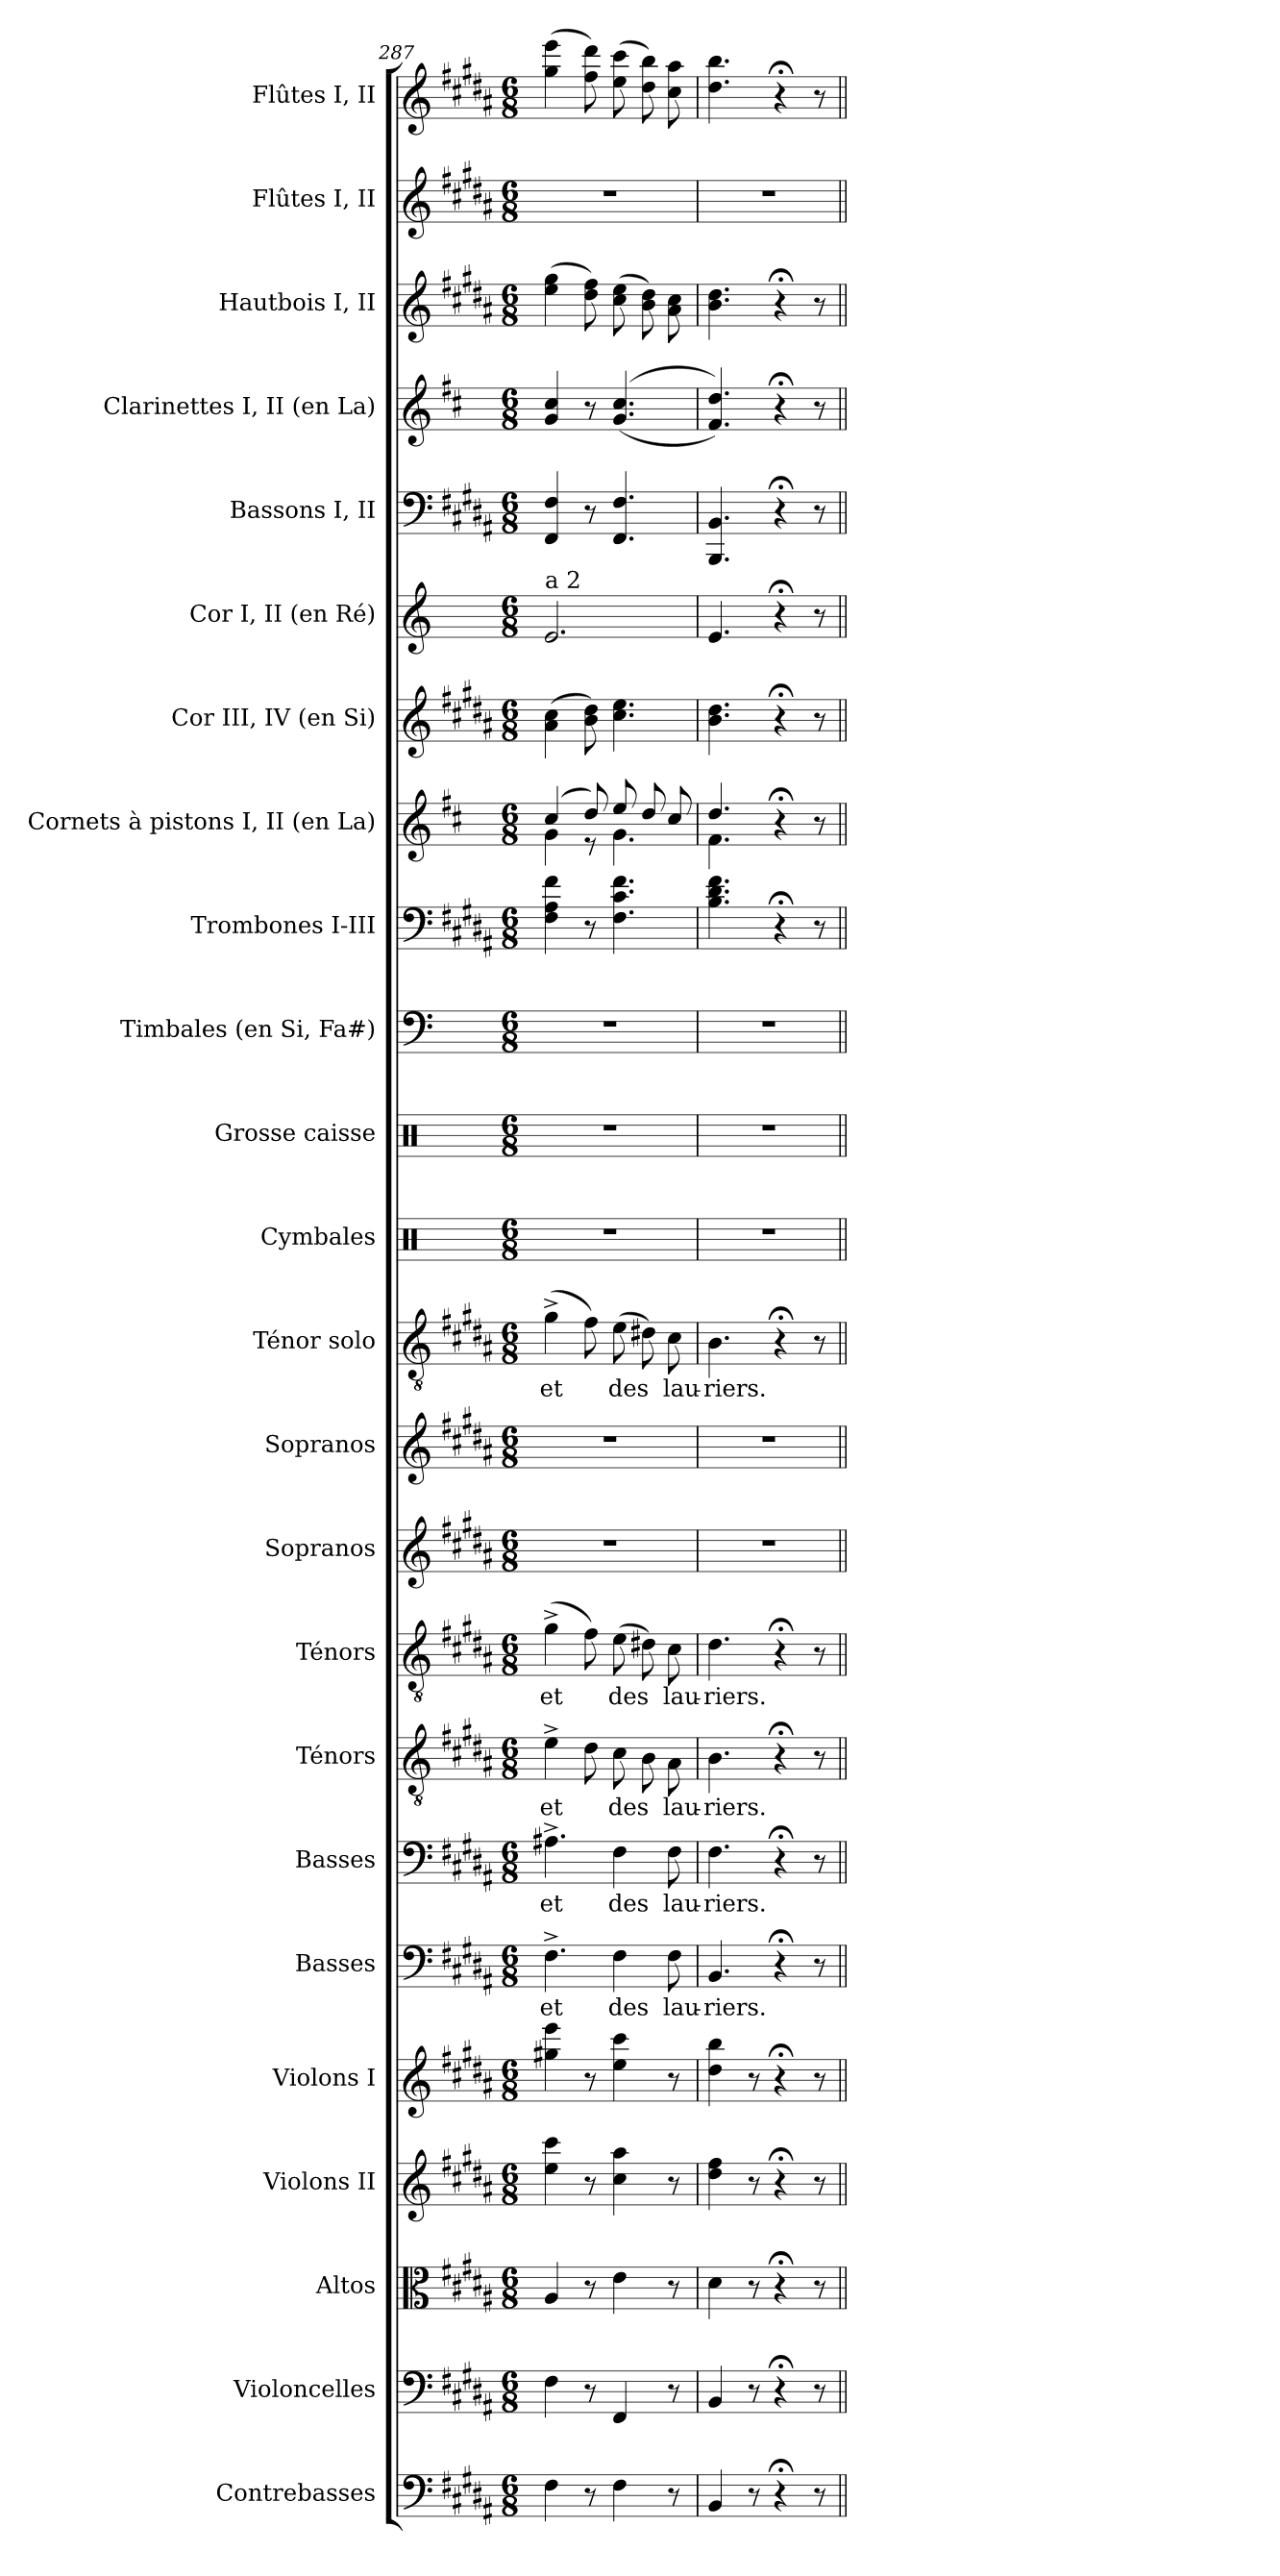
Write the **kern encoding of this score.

**kern	**kern	**kern	**kern	**kern	**kern	**text	**kern	**text	**kern	**text	**kern	**text	**kern	**kern	**kern	**text	**kern	**kern	**kern	**kern	**kern	**kern	**kern	**kern	**kern	**kern	**kern	**kern
*part24	*part23	*part22	*part21	*part20	*part19	*part19	*part18	*part18	*part17	*part17	*part16	*part16	*part15	*part14	*part13	*part13	*part12	*part11	*part10	*part9	*part8	*part7	*part6	*part5	*part4	*part3	*part2	*part1
*staff24	*staff23	*staff22	*staff21	*staff20	*staff19	*staff19	*staff18	*staff18	*staff17	*staff17	*staff16	*staff16	*staff15	*staff14	*staff13	*staff13	*staff12	*staff11	*staff10	*staff9	*staff8	*staff7	*staff6	*staff5	*staff4	*staff3	*staff2	*staff1
*I"Contrebasses	*I"Violoncelles	*I"Altos	*I"Violons II	*I"Violons I	*I"Basses	*	*I"Basses	*	*I"Ténors	*	*I"Ténors	*	*I"Sopranos	*I"Sopranos	*I"Ténor solo	*	*I"Cymbales	*I"Grosse caisse	*I"Timbales (en Si, Fa#)	*I"Trombones I-III	*I"Cornets à pistons I, II (en La)	*I"Cor III, IV (en Si)	*I"Cor I, II (en Ré)	*I"Bassons I, II	*I"Clarinettes I, II (en La)	*I"Hautbois I, II	*I"Flûtes I, II	*I"Flûtes I, II
*I'Cb.	*I'Vlles	*I'Altos	*I'Vns II	*I'Vns I	*I'Basses	*	*I'Basses	*	*I'Tén.	*	*I'Tén.	*	*I'Sopr.	*I'Sopr.	*I'Tén. solo	*	*I'Cym.	*I'G. c.	*I'Timb.	*I'Trb.	*I'C.à p. (La)	*I'Cor (Si)	*I'Cor (Ré)	*I'Bns	*I'Cl. (La)	*I'Hb.	*I'Fl.	*I'Fl.
*clefF4	*clefF4	*clefC3	*clefG2	*clefG2	*clefF4	*	*clefF4	*	*clefGv2	*	*clefGv2	*	*clefG2	*clefG2	*clefGv2	*	*clefX	*clefX	*clefF4	*clefF4	*clefG2	*clefG2	*clefG2	*clefF4	*clefG2	*clefG2	*clefG2	*clefG2
*ITrd7c12	*	*	*	*	*	*	*	*	*ITrd7c12	*	*ITrd7c12	*	*	*	*ITrd7c12	*	*	*	*	*	*ITrd2c3	*ITrd8c13	*ITrd6c10	*	*ITrd2c3	*	*	*
*k[f#c#g#d#a#]	*k[f#c#g#d#a#]	*k[f#c#g#d#a#]	*k[f#c#g#d#a#]	*k[f#c#g#d#a#]	*k[f#c#g#d#a#]	*	*k[f#c#g#d#a#]	*	*k[f#c#g#d#a#]	*	*k[f#c#g#d#a#]	*	*k[f#c#g#d#a#]	*k[f#c#g#d#a#]	*k[f#c#g#d#a#]	*	*k[]	*k[]	*k[]	*k[f#c#g#d#a#]	*k[f#c#g#d#a#]	*k[f#c#g#d#a#]	*k[f#c#]	*k[f#c#g#d#a#]	*k[f#c#g#d#a#]	*k[f#c#g#d#a#]	*k[f#c#g#d#a#]	*k[f#c#g#d#a#]
*B:	*B:	*B:	*B:	*B:	*B:	*	*B:	*	*B:	*	*B:	*	*B:	*B:	*B:	*	*C:	*C:	*C:	*B:	*B:	*B:	*D:	*B:	*B:	*B:	*B:	*B:
*M6/8	*M6/8	*M6/8	*M6/8	*M6/8	*M6/8	*	*M6/8	*	*M6/8	*	*M6/8	*	*M6/8	*M6/8	*M6/8	*	*M6/8	*M6/8	*M6/8	*M6/8	*M6/8	*M6/8	*M6/8	*M6/8	*M6/8	*M6/8	*M6/8	*M6/8
=287	=287	=287	=287	=287	=287	=287	=287	=287	=287	=287	=287	=287	=287	=287	=287	=287	=287	=287	=287	=287	=287	=287	=287	=287	=287	=287	=287	=287
!	!	!	!	!	!	!LO:LY:b:color=#000000	!	!	!	!	!	!	!	!	!	!	!	!	!	!	!	!	!	!	!	!	!	!
!	!	!	!	!	!	!	!	!LO:LY:b:color=#000000	!	!	!	!	!	!	!	!	!	!	!	!	!	!	!	!	!	!	!	!
!	!	!	!	!	!	!	!	!	!	!LO:LY:b:color=#000000	!	!	!	!	!	!	!	!	!	!	!	!	!	!	!	!	!	!
!	!	!	!	!	!	!	!	!	!	!	!	!LO:LY:b:color=#000000	!LO:N:vis=1	!LO:N:vis=1	!	!	!	!	!	!	!	!	!	!	!	!	!	!
!	!	!	!	!	!	!	!	!	!	!	!	!	!	!	!	!	!	!	!	!	!	!	!LO:TX:a:t=a 2	!	!	!	!	!
!	!	!	!	!	!	!	!	!	!	!	!	!	!	!	!	!LO:LY:b:color=#000000	!LO:N:vis=1	!LO:N:vis=1	!LO:N:vis=1	!	!	!	!	!	!	!	!LO:N:vis=1	!
*	*	*	*	*	*	*	*	*	*	*	*	*	*	*	*	*	*	*	*	*	*^	*	*	*	*	*	*	*
4FF#i\	4F#i\	4A#i/	4eei\ 4ccc#i	4gg#Xi\ 4eeei	4.F#^i\	et	4.A#X^i\	et	4E^i\	et	(4G#^i\	et	2.r	2.r	(4G#^i\	et	2.r	2.r	2.r	4F#i\ 4A#i 4f#i	(4a#i/	4ei\	(4A#i\ 4c#i	2.F#i/	4FF#i/ 4F#i	4ei/ 4a#i	(4eei\ 4gg#i	2.r	(4gg#i\ 4eeei
8r	8r	8r	8r	8r	.	.	.	.	8D#i\	.	8F#i\)	.	.	.	8F#i\)	.	.	.	.	8r	8bi/)	8r	8Bi\ 8d#i)	.	8r	8r	8dd#i\ 8ff#i)	.	8ff#i\ 8ddd#i)
!	!	!	!	!	!	!LO:LY:b:color=#000000	!	!	!	!	!	!	!	!	!	!	!	!	!	!	!	!	!	!	!	!	!	!	!
!	!	!	!	!	!	!	!	!LO:LY:b:color=#000000	!	!	!	!	!	!	!	!	!	!	!	!	!	!	!	!	!	!	!	!	!
!	!	!	!	!	!	!	!	!	!	!LO:LY:b:color=#000000	!	!	!	!	!	!	!	!	!	!	!	!	!	!	!	!	!	!	!
!	!	!	!	!	!	!	!	!	!	!	!	!LO:LY:b:color=#000000	!	!	!	!	!	!	!	!	!	!	!	!	!	!	!	!	!
!	!	!	!	!	!	!	!	!	!	!	!	!	!	!	!	!LO:LY:b:color=#000000	!	!	!	!	!	!	!	!	!	!	!	!	!
4FF#i\	4FF#i/	4ei\	4cc#i\ 4aa#i	4eei\ 4ccc#i	4F#i\	des	4F#i\	des	8C#i\	des	(8Ei\	des	.	.	(8Ei\	des	.	.	.	4.F#i\ 4.c#i 4.f#i	8cc#i/	4.ei\	4.c#i\ 4.ei	.	4.FF#i/ 4.F#i	((4.ei/ 4.a#i	(8cc#i\ 8eei	.	(8eei\ 8ccc#i
.	.	.	.	.	.	.	.	.	8BBi\	.	8D#Xi\)	.	.	.	8D#Xi\)	.	.	.	.	.	8bi/	.	.	.	.	.	8bi\ 8dd#i)	.	8dd#i\ 8bbi)
!	!	!	!	!	!	!LO:LY:b:color=#000000	!	!	!	!	!	!	!	!	!	!	!	!	!	!	!	!	!	!	!	!	!	!	!
!	!	!	!	!	!	!	!	!LO:LY:b:color=#000000	!	!	!	!	!	!	!	!	!	!	!	!	!	!	!	!	!	!	!	!	!
!	!	!	!	!	!	!	!	!	!	!LO:LY:b:color=#000000	!	!	!	!	!	!	!	!	!	!	!	!	!	!	!	!	!	!	!
!	!	!	!	!	!	!	!	!	!	!	!	!LO:LY:b:color=#000000	!	!	!	!	!	!	!	!	!	!	!	!	!	!	!	!	!
!	!	!	!	!	!	!	!	!	!	!	!	!	!	!	!	!LO:LY:b:color=#000000	!	!	!	!	!	!	!	!	!	!	!	!	!
8r	8r	8r	8r	8r	8F#i\	lau-	8F#i\	lau-	8AA#i\	lau-	8C#i\	lau-	.	.	8C#i\	lau-	.	.	.	.	8a#i/	.	.	.	.	.	8a#i\ 8cc#i	.	8cc#i\ 8aa#i
=288	=288	=288	=288	=288	=288	=288	=288	=288	=288	=288	=288	=288	=288	=288	=288	=288	=288	=288	=288	=288	=288	=288	=288	=288	=288	=288	=288	=288	=288
!	!	!	!	!	!	!LO:LY:b:color=#000000	!	!	!	!	!	!	!	!	!	!	!	!	!	!	!	!	!	!	!	!	!	!	!
!	!	!	!	!	!	!	!	!LO:LY:b:color=#000000	!	!	!	!	!	!	!	!	!	!	!	!	!	!	!	!	!	!	!	!	!
!	!	!	!	!	!	!	!	!	!	!LO:LY:b:color=#000000	!	!	!	!	!	!	!	!	!	!	!	!	!	!	!	!	!	!	!
!	!	!	!	!	!	!	!	!	!	!	!	!LO:LY:b:color=#000000	!LO:N:vis=1	!LO:N:vis=1	!	!	!	!	!	!	!	!	!	!	!	!	!	!	!
!	!	!	!	!	!	!	!	!	!	!	!	!	!	!	!	!LO:LY:b:color=#000000	!LO:N:vis=1	!LO:N:vis=1	!LO:N:vis=1	!	!	!	!	!	!	!	!	!LO:N:vis=1	!
4BBBi/	4BBi/	4d#i\	4dd#i\ 4ff#i	4dd#i\ 4bbi	4.BBi/	-riers.	4.F#i\	-riers.	4.BBi\	-riers.	4.D#i\	-riers.	2.r	2.r	4.BBi\	-riers.	2.r	2.r	2.r	4.Bi\ 4.d#i 4.f#i	4.bi/	4.d#i\	4.Bi\ 4.d#i	4.F#i/	4.BBBi/ 4.BBi	4.d#i/ 4.bi))	4.bi\ 4.dd#i	2.r	4.dd#i\ 4.bbi
8r	8r	8r	8r	8r	.	.	.	.	.	.	.	.	.	.	.	.	.	.	.	.	.	.	.	.	.	.	.	.	.
4r;	4r;	4r;	4r;	4r;	4r;	.	4r;	.	4r;	.	4r;	.	.	.	4r;	.	.	.	.	4r;	4r;	4.ryy	4r;	4r;	4r;	4r;	4r;	.	4r;
8r	8r	8r	8r	8r	8r	.	8r	.	8r	.	8r	.	.	.	8r	.	.	.	.	8r	8r	.	8r	8r	8r	8r	8r	.	8r
*	*	*	*	*	*	*	*	*	*	*	*	*	*	*	*	*	*	*	*	*	*v	*v	*	*	*	*	*	*	*
=||	=||	=||	=||	=||	=||	=||	=||	=||	=||	=||	=||	=||	=||	=||	=||	=||	=||	=||	=||	=||	=||	=||	=||	=||	=||	=||	=||	=||
*-	*-	*-	*-	*-	*-	*-	*-	*-	*-	*-	*-	*-	*-	*-	*-	*-	*-	*-	*-	*-	*-	*-	*-	*-	*-	*-	*-	*-
